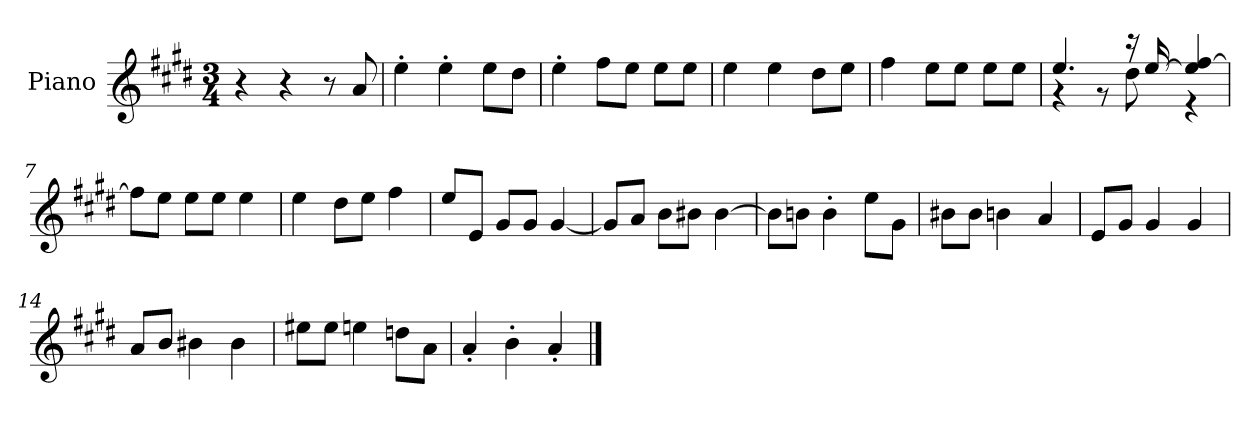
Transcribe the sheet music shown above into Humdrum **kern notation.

**kern
*part1
*staff1
*I"Piano
*I'P-no
*clefG2
*k[f#c#g#d#]
*M3/4
*MM177
=1
4r
4r
8r
8a/
=2
4ee'\
4ee'\
8ee\L
8dd#\J
=3
4ee'\
8ff#\L
8ee\J
8ee\L
8ee\J
=4
4ee\
4ee\
8dd#\L
8ee\J
=5
4ff#\
8ee\L
8ee\J
8ee\L
8ee\J
=6
*^
4.ee/	4r
.	8r
16r	8dd#\
[16ee/	.
4ee/] [4ff#/	4r
*v	*v
=7
8ff#\L]
8ee\J
8ee\L
8ee\J
4ee\
!!LO:LB:g=z
=8
4ee\
8dd#\L
8ee\J
4ff#\
=9
8ee/L
8e/J
8g#/L
8g#/J
[4g#/
=10
8g#/L]
8a/J
8b\L
8b#X\J
[4b#\
=11
8b#\L]
8bn\J
4b'\
8ee\L
8g#\J
=12
8b#X\L
8b#\J
4bn\
4a/
=13
8e/L
8g#/J
4g#/
4g#/
=14
8a/L
8b/J
4b#X\
4b#\
!!LO:LB:g=z
=15
8ee#X\L
8ee#\J
4een\
8ddn\L
8a\J
=16
4a'/
4b'\
4a'/
==
*-
